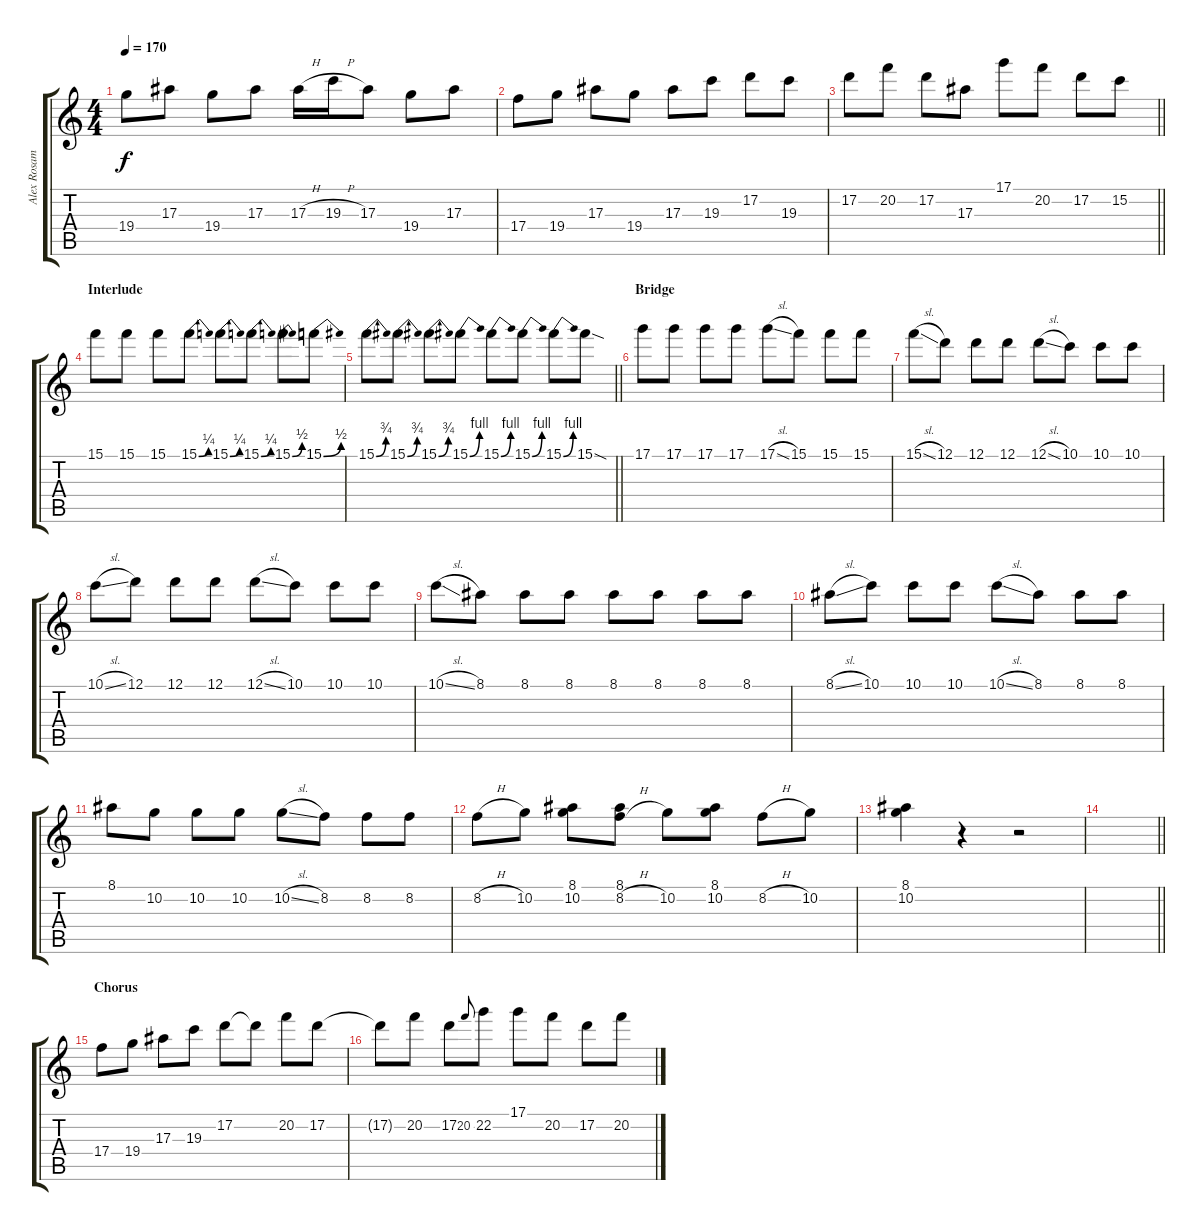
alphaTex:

\track ("Alex Rosamilia" "Alex Rosam") {instrument overdrivenguitar}
\staff {score tabs}
\tuning (D4 A3 F3 C3 G2 D2) {hide}
\ts (4 4)
\tempo 170
\clef g2
\ks c
19.4.8{dy f} 17.3.8 19.4.8 17.3.8 17.3{h}.16 19.3{h}.16 17.3.8 19.4.8 17.3.8 |
17.4.8 19.4.8 17.3.8 19.4.8 17.3.8 19.3.8 17.2.8 19.3.8 |
\barLineRight lightlight
17.2.8 20.2.8 17.2.8 17.3.8 17.1.8 20.2.8 17.2.8 15.2.8 |
\section ("" "Interlude")
15.1.8 15.1.8 15.1.8 15.1{be (bend 0 0 60 1)}.8 15.1{be (bend 0 0 60 1)}.8 15.1{be (bend 0 0 60 1)}.8 15.1{be (bend 0 0 60 2)}.8 15.1{be (bend 0 0 60 2)}.8 |
\barLineRight lightlight
15.1{be (bend 0 0 60 3)}.8 15.1{be (bend 0 0 60 3)}.8 15.1{be (bend 0 0 60 3)}.8 15.1{be (bend 0 0 60 4)}.8 15.1{be (bend 0 0 60 4)}.8 15.1{be (bend 0 0 60 4)}.8 15.1{be (bend 0 0 60 4)}.8 15.1{sod}.8 |
\section ("" "Bridge")
17.1.8 17.1.8 17.1.8 17.1.8 17.1{sl}.8 15.1.8 15.1.8 15.1.8 |
15.1{sl}.8 12.1.8 12.1.8 12.1.8 12.1{sl}.8 10.1.8 10.1.8 10.1.8 |
10.1{sl}.8 12.1.8 12.1.8 12.1.8 12.1{sl}.8 10.1.8 10.1.8 10.1.8 |
10.1{sl}.8 8.1.8 8.1.8 8.1.8 8.1.8 8.1.8 8.1.8 8.1.8 |
8.1{sl}.8 10.1.8 10.1.8 10.1.8 10.1{sl}.8 8.1.8 8.1.8 8.1.8 |
8.1.8 10.2.8 10.2.8 10.2.8 10.2{sl}.8 8.2.8 8.2.8 8.2.8 |
8.2{h}.8 10.2.8 (8.1 10.2).8 (8.1 8.2{h}).8 10.2.8 (8.1 10.2).8 8.2{h}.8 10.2.8 |
(8.1 10.2).4 r.4 r.2 |
\barLineRight lightlight
|
\section ("" "Chorus")
17.4.8 19.4.8 17.3.8 19.3.8 17.2.8 17.2{t}.8 20.2.8 17.2.8 |
17.2{t}.8 20.2.8 17.2.8 20.2.8{gr onbeat} 22.2.8 17.1.8 20.2.8 17.2.8 20.2.8
